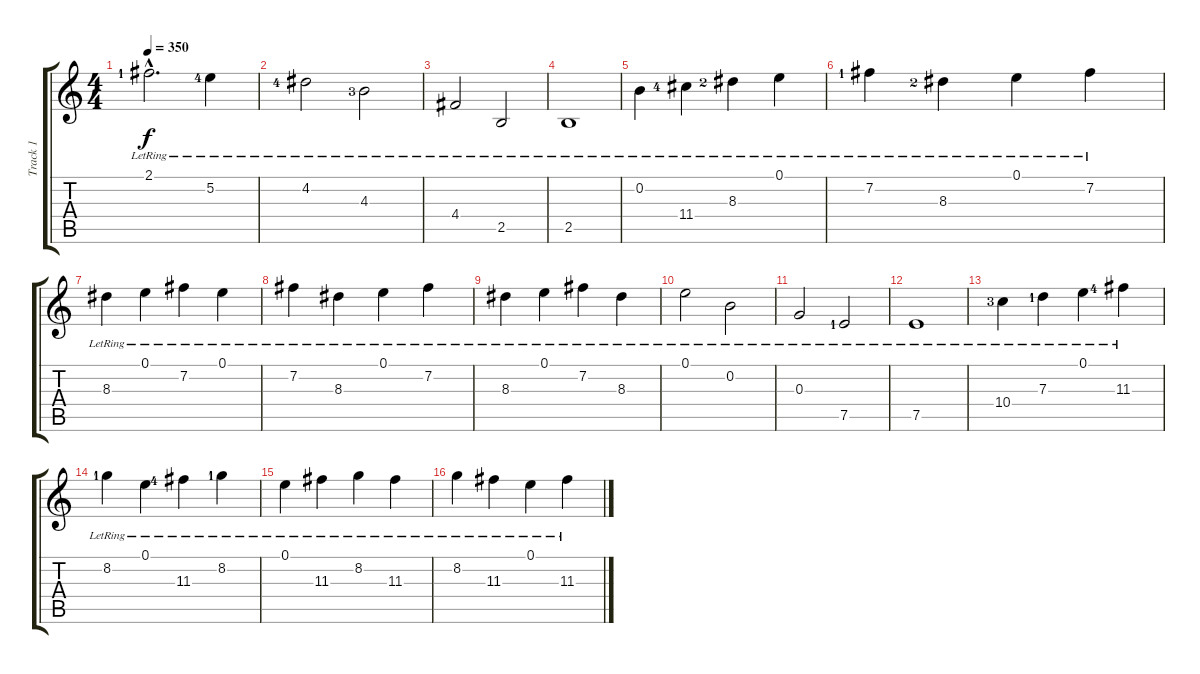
\track ("Track 1" "Track 1") {instrument acousticguitarnylon}
\staff {score tabs}
\tuning (E4 B3 G3 D3 A2 E2) {hide}
\ts (4 4)
\tempo 350
\clef g2
\ks c
2.1{hac lr lf 2}.2{d dy f} 5.2{lr lf 5}.4 |
4.2{lr lf 5}.2 4.3{lr lf 4}.2 |
4.4{lr}.2 2.5{lr}.2 |
2.5{lr}.1 |
0.2{lr}.4 11.4{lr lf 5}.4 8.3{lr lf 3}.4 0.1{lr}.4 |
7.2{lr lf 2}.4 8.3{lr lf 3}.4 0.1{lr}.4 7.2{lr}.4 |
8.3{lr}.4 0.1{lr}.4 7.2{lr}.4 0.1{lr}.4 |
7.2{lr}.4 8.3{lr}.4 0.1{lr}.4 7.2{lr}.4 |
8.3{lr}.4 0.1{lr}.4 7.2{lr}.4 8.3{lr}.4 |
0.1{lr}.2 0.2{lr}.2 |
0.3{lr}.2 7.5{lr lf 2}.2 |
7.5{lr}.1 |
10.4{lr lf 4}.4 7.3{lr lf 2}.4 0.1{lr}.4 11.3{lr lf 5}.4 |
8.2{lr lf 2}.4 0.1{lr}.4 11.3{lr lf 5}.4 8.2{lr lf 2}.4 |
0.1{lr}.4 11.3{lr}.4 8.2{lr}.4 11.3{lr}.4 |
8.2{lr}.4 11.3{lr}.4 0.1{lr}.4 11.3{lr}.4
